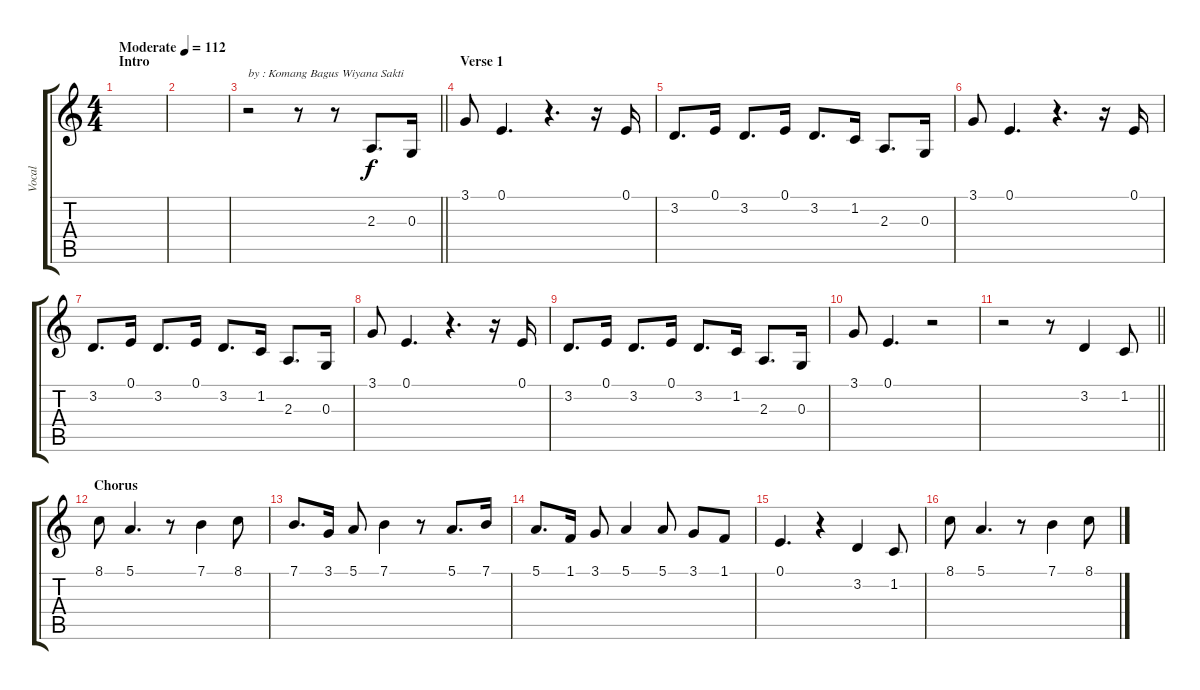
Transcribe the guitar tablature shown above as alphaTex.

\track ("Vocal" "Vocal") {instrument lead6voice}
\staff {score tabs}
\tuning (E4 B3 G3 D3 A2 E2) {hide}
\ts (4 4)
\section ("" "Intro")
\tempo (112 "Moderate")
\clef g2
\ks c
|
|
\barLineRight lightlight
r.2{txt "by : Komang Bagus Wiyana Sakti"} r.8 r.8 2.3.8{d} 0.3.16 |
\section ("" "Verse 1")
3.1.8 0.1.4{d} r.4{d} r.16 0.1.16 |
3.2.8{d} 0.1.16 3.2.8{d} 0.1.16 3.2.8{d} 1.2.16 2.3.8{d} 0.3.16 |
3.1.8 0.1.4{d} r.4{d} r.16 0.1.16 |
3.2.8{d} 0.1.16 3.2.8{d} 0.1.16 3.2.8{d} 1.2.16 2.3.8{d} 0.3.16 |
3.1.8 0.1.4{d} r.4{d} r.16 0.1.16 |
3.2.8{d} 0.1.16 3.2.8{d} 0.1.16 3.2.8{d} 1.2.16 2.3.8{d} 0.3.16 |
3.1.8 0.1.4{d} r.2 |
\barLineRight lightlight
r.2 r.8 3.2.4 1.2.8 |
\section ("" "Chorus")
8.1.8 5.1.4{d} r.8 7.1.4 8.1.8 |
7.1.8{d} 3.1.16 5.1.8 7.1.4 r.8 5.1.8{d} 7.1.16 |
5.1.8{d} 1.1.16 3.1.8 5.1.4 5.1.8 3.1.8 1.1.8 |
0.1.4{d} r.4 3.2.4 1.2.8 |
8.1.8 5.1.4{d} r.8 7.1.4 8.1.8
